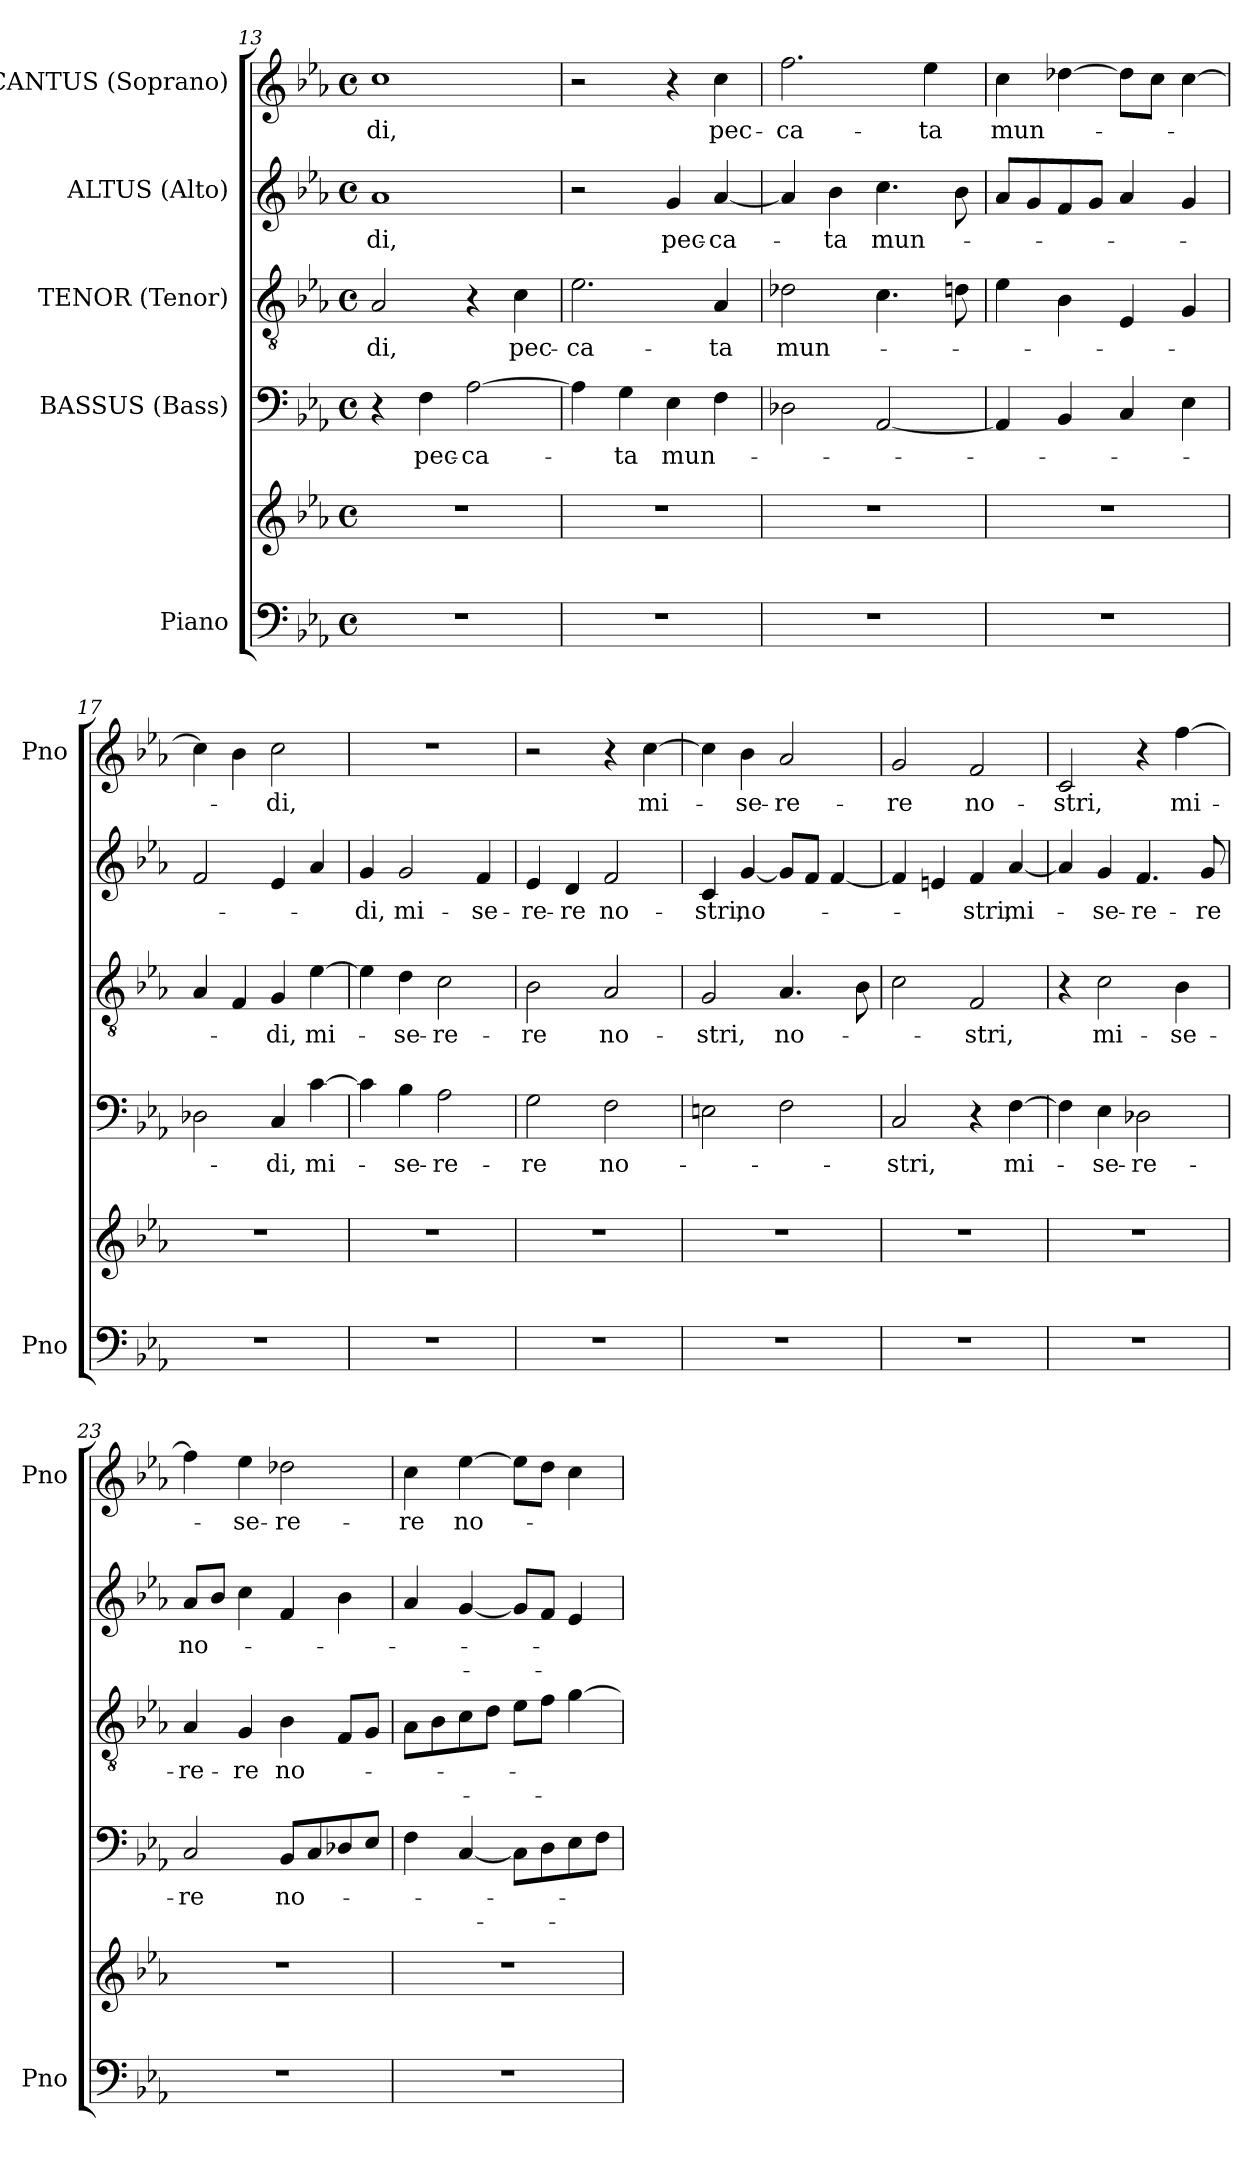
**kern	**kern	**kern	**text	**text	**kern	**text	**text	**kern	**text	**text	**kern	**text	**text
*part5	*part5	*part4	*part4	*part4	*part3	*part3	*part3	*part2	*part2	*part2	*part1	*part1	*part1
*staff6	*staff5	*staff4	*staff4	*staff4	*staff3	*staff3	*staff3	*staff2	*staff2	*staff2	*staff1	*staff1	*staff1
*I"Piano	*	*I"BASSUS (Bass)	*	*	*I"TENOR (Tenor)	*	*	*I"ALTUS (Alto)	*	*	*I"CANTUS (Soprano)	*	*
*I'Pno	*	*	*	*	*	*	*	*	*	*	*I'Pno	*	*
*clefF4	*clefG2	*clefF4	*	*	*clefGv2	*	*	*clefG2	*	*	*clefG2	*	*
*k[b-e-a-]	*k[b-e-a-]	*k[b-e-a-]	*	*	*k[b-e-a-]	*	*	*k[b-e-a-]	*	*	*k[b-e-a-]	*	*
*E-:	*E-:	*E-:	*	*	*E-:	*	*	*E-:	*	*	*E-:	*	*
*M4/4	*M4/4	*M4/4	*	*	*M4/4	*	*	*M4/4	*	*	*M4/4	*	*
*met(c)	*met(c)	*met(c)	*	*	*met(c)	*	*	*met(c)	*	*	*met(c)	*	*
=13	=13	=13	=13	=13	=13	=13	=13	=13	=13	=13	=13	=13	=13
1r	1r	4r	.	.	2A-/	-di,	.	1a-	-di,	.	1cc	-di,	.
.	.	4F\	pec-	.	.	.	.	.	.	.	.	.	.
.	.	[2A-\	-ca-	.	4r	.	.	.	.	.	.	.	.
.	.	.	.	.	4c\	pec-	.	.	.	.	.	.	.
=14	=14	=14	=14	=14	=14	=14	=14	=14	=14	=14	=14	=14	=14
1r	1r	4A-\]	.	.	2.e-\	-ca-	.	2r	.	.	2r	.	.
.	.	4G\	-ta	.	.	.	.	.	.	.	.	.	.
.	.	4E-\	mun-	.	.	.	.	4g/	pec-	.	4r	.	.
.	.	4F\	.	.	4A-/	-ta	.	[4a-/	-ca-	.	4cc\	pec-	.
=15	=15	=15	=15	=15	=15	=15	=15	=15	=15	=15	=15	=15	=15
1r	1r	2D-X\	.	.	2d-X\	mun-	.	4a-/]	.	.	2.ff\	-ca-	.
.	.	.	.	.	.	.	.	4b-\	-ta	.	.	.	.
.	.	[2AA-/	.	.	4.c\	.	.	4.cc\	mun-	.	.	.	.
.	.	.	.	.	.	.	.	.	.	.	4ee-\	-ta	.
.	.	.	.	.	8dn\	.	.	8b-\	.	.	.	.	.
=16	=16	=16	=16	=16	=16	=16	=16	=16	=16	=16	=16	=16	=16
1r	1r	4AA-/]	.	.	4e-\	.	.	8a-/L	.	.	4cc\	mun-	.
.	.	.	.	.	.	.	.	8g/	.	.	.	.	.
.	.	4BB-/	.	.	4B-\	.	.	8f/	.	.	[4dd-X\	.	.
.	.	.	.	.	.	.	.	8g/J	.	.	.	.	.
.	.	4C/	.	.	4E-/	.	.	4a-/	.	.	8dd-\L]	.	.
.	.	.	.	.	.	.	.	.	.	.	8cc\J	.	.
.	.	4E-\	.	.	4G/	.	.	4g/	.	.	[4cc\	.	.
=17	=17	=17	=17	=17	=17	=17	=17	=17	=17	=17	=17	=17	=17
1r	1r	2D-X\	.	.	4A-/	.	.	2f/	.	.	4cc\]	.	.
.	.	.	.	.	4F/	.	.	.	.	.	4b-\	.	.
.	.	4C/	-di,	.	4G/	-di,	.	4e-/	.	.	2cc\	-di,	.
.	.	[4c\	mi-	.	[4e-\	mi-	.	4a-/	.	.	.	.	.
!!LO:PB:g=z
=18	=18	=18	=18	=18	=18	=18	=18	=18	=18	=18	=18	=18	=18
1r	1r	4c\]	.	­	4e-\]	.	-­	4g/	-di,	-­	1r	.	.
.	.	4B-\	-se-	.	4d\	-se-	.	2g/	mi-	.	.	.	.
.	.	2A-\	-re-	.	2c\	-re-	.	.	.	.	.	.	.
.	.	.	.	.	.	.	.	4f/	-se-	.	.	.	.
=19	=19	=19	=19	=19	=19	=19	=19	=19	=19	=19	=19	=19	=19
1r	1r	2G\	-re	.	2B-\	-re	.	4e-/	-re-	.	2r	.	.
.	.	.	.	.	.	.	.	4d/	-re	.	.	.	.
.	.	2F\	no-	.	2A-/	no-	.	2f/	no-	.	4r	.	.
.	.	.	.	.	.	.	.	.	.	.	[4cc\	mi-	.
=20	=20	=20	=20	=20	=20	=20	=20	=20	=20	=20	=20	=20	=20
1r	1r	2En\	.	.	2G/	-stri,	.	4c/	-stri,	.	4cc\]	.	.
.	.	.	.	.	.	.	.	[4g/	no-	.	4b-\	-se-	.
.	.	2F\	.	.	4.A-/	no-	.	8g/L]	.	.	2a-/	-re-	.
.	.	.	.	.	.	.	.	8f/J	.	.	.	.	.
.	.	.	.	.	.	.	.	[4f/	.	.	.	.	.
.	.	.	.	.	8B-\	.	.	.	.	.	.	.	.
=21	=21	=21	=21	=21	=21	=21	=21	=21	=21	=21	=21	=21	=21
1r	1r	2C/	-stri,	.	2c\	.	.	4f/]	.	.	2g/	-re	.
.	.	.	.	.	.	.	.	4en/	.	.	.	.	.
.	.	4r	.	.	2F/	-stri,	.	4f/	-stri,	.	2f/	no-	.
.	.	[4F\	mi-	.	.	.	.	[4a-/	mi-	.	.	.	.
=22	=22	=22	=22	=22	=22	=22	=22	=22	=22	=22	=22	=22	=22
1r	1r	4F\]	.	.	4r	.	.	4a-/]	.	.	2c/	-stri,	.
.	.	4E-\	-se-	.	2c\	mi-	.	4g/	-se-	.	.	.	.
.	.	2D-X\	-re-	.	.	.	.	4.f/	-re-	.	4r	.	.
.	.	.	.	.	4B-\	-se-	.	.	.	.	[4ff\	mi-	.
.	.	.	.	.	.	.	.	8g/	-re	.	.	.	.
=23	=23	=23	=23	=23	=23	=23	=23	=23	=23	=23	=23	=23	=23
1r	1r	2C/	-re	.	4A-/	-re-	.	8a-/L	no-	.	4ff\]	.	.
.	.	.	.	.	.	.	.	8b-/J	.	.	.	.	.
.	.	.	.	.	4G/	-re	.	4cc\	.	.	4ee-\	-se-	.
.	.	8BB-/L	no-	.	4B-\	no-	.	4f/	.	.	2dd-X\	-re-	.
.	.	8C/	.	.	.	.	.	.	.	.	.	.	.
.	.	8D-X/	.	.	8F/L	.	.	4b-\	.	.	.	.	.
.	.	8E-/J	.	.	8G/J	.	.	.	.	.	.	.	.
!!LO:LB:g=z
=24	=24	=24	=24	=24	=24	=24	=24	=24	=24	=24	=24	=24	=24
1r	1r	4F\	.	­-	8A-\L	.	­-	4a-/	.	­-	4cc\	-re	-­
.	.	.	.	.	8B-\	.	.	.	.	.	.	.	.
.	.	[4C/	.	.	8c\	.	.	[4g/	.	.	[4ee-\	no-	.
.	.	.	.	.	8d\J	.	.	.	.	.	.	.	.
.	.	8C\L]	.	.	8e-\L	.	.	8g/L]	.	.	8ee-\L]	.	.
.	.	8D\	.	.	8f\J	.	.	8f/J	.	.	8dd\J	.	.
.	.	8E-\	.	.	[4g\	.	.	4e-/	.	.	4cc\	.	.
.	.	8F\J	.	.	.	.	.	.	.	.	.	.	.
=	=	=	=	=	=	=	=	=	=	=	=	=	=
*-	*-	*-	*-	*-	*-	*-	*-	*-	*-	*-	*-	*-	*-
